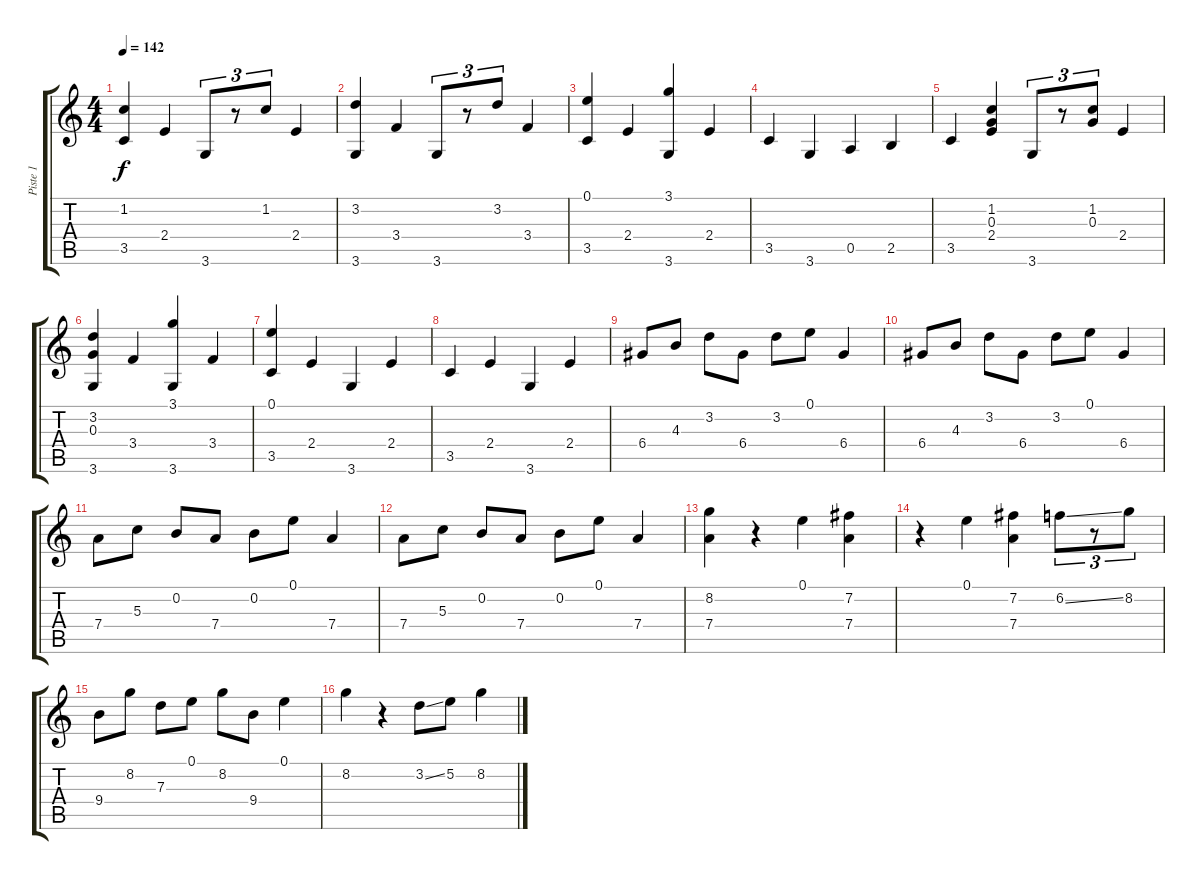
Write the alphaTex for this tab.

\track ("Piste 1" "Piste 1") {instrument acousticguitarnylon}
\staff {score tabs}
\tuning (E4 B3 G3 D3 A2 E2) {hide}
\ts (4 4)
\tempo 142
\clef g2
\ks c
(1.2 3.5).4{dy f} 2.4.4 3.6.8{tu (3 2)} r.8{tu (3 2)} 1.2.8{tu (3 2)} 2.4.4 |
(3.2 3.6).4 3.4.4 3.6.8{tu (3 2)} r.8{tu (3 2)} 3.2.8{tu (3 2)} 3.4.4 |
(0.1 3.5).4 2.4.4 (3.1 3.6).4 2.4.4 |
3.5.4 3.6.4 0.5.4 2.5.4 |
3.5.4 (1.2 0.3 2.4).4 3.6.8{tu (3 2)} r.8{tu (3 2)} (1.2 0.3).8{tu (3 2)} 2.4.4 |
(3.2 0.3 3.6).4 3.4.4 (3.1 3.6).4 3.4.4 |
(0.1 3.5).4 2.4.4 3.6.4 2.4.4 |
3.5.4 2.4.4 3.6.4 2.4.4 |
6.4.8 4.3.8 3.2.8 6.4.8 3.2.8 0.1.8 6.4.4 |
6.4.8 4.3.8 3.2.8 6.4.8 3.2.8 0.1.8 6.4.4 |
7.4.8 5.3.8 0.2.8 7.4.8 0.2.8 0.1.8 7.4.4 |
7.4.8 5.3.8 0.2.8 7.4.8 0.2.8 0.1.8 7.4.4 |
(8.2 7.4).4 r.4 0.1.4 (7.2 7.4).4 |
r.4 0.1.4 (7.2 7.4).4 6.2{ss}.8{tu (3 2)} r.8{tu (3 2)} 8.2.8{tu (3 2)} |
9.4.8 8.2.8 7.3.8 0.1.8 8.2.8 9.4.8 0.1.4 |
8.2.4 r.4 3.2{ss}.8 5.2.8 8.2.4
